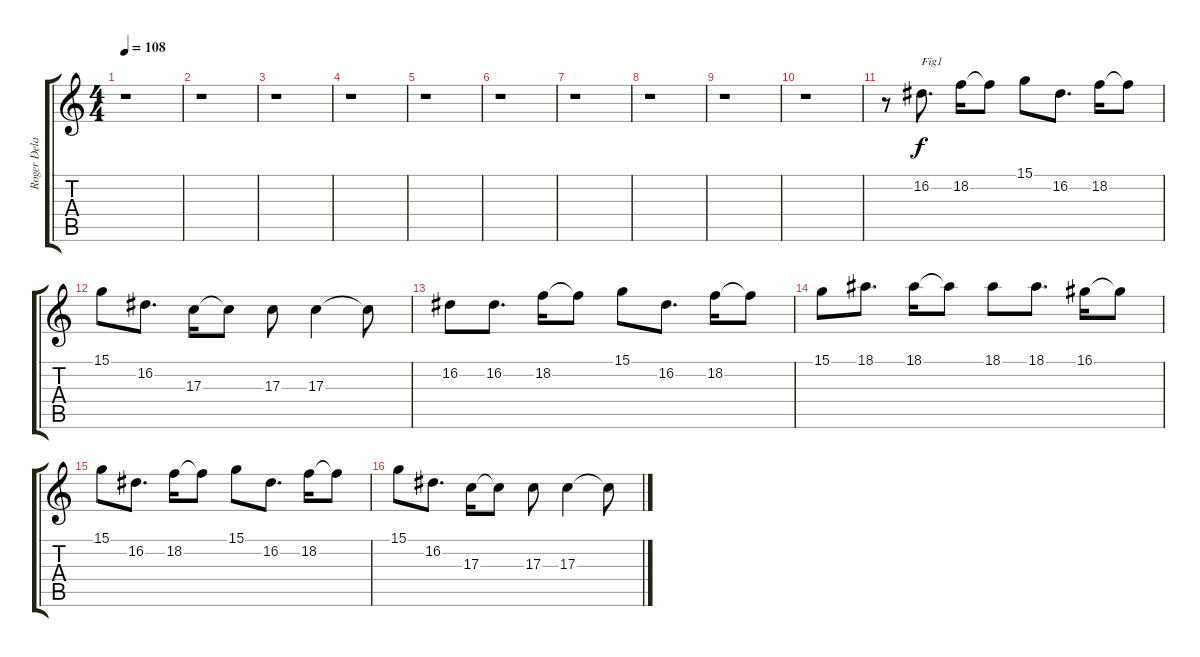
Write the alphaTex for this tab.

\track ("Roger Delay" "Roger Dela") {instrument electricgrandpiano}
\staff {score tabs}
\tuning (E4 B3 G3 D3 A2 E2) {hide}
\ts (4 4)
\tempo 108
\clef g2
\ks c
r.1{dy f} |
r.1 |
r.1 |
r.1 |
r.1 |
r.1 |
r.1 |
r.1 |
r.1 |
r.1 |
r.8 16.2.8{d txt "Fig1" instrument electricgrandpiano} 18.2.16 18.2{t}.8 15.1.8 16.2.8{d} 18.2.16 18.2{t}.8 |
15.1.8 16.2.8{d} 17.3.16 17.3{t}.8 17.3.8 17.3.4 17.3{t}.8 |
16.2.8 16.2.8{d} 18.2.16 18.2{t}.8 15.1.8 16.2.8{d} 18.2.16 18.2{t}.8 |
15.1.8 18.1.8{d} 18.1.16 18.1{t}.8 18.1.8 18.1.8{d} 16.1.16 16.1{t}.8 |
15.1.8 16.2.8{d} 18.2.16 18.2{t}.8 15.1.8 16.2.8{d} 18.2.16 18.2{t}.8 |
15.1.8 16.2.8{d} 17.3.16 17.3{t}.8 17.3.8 17.3.4 17.3{t}.8
